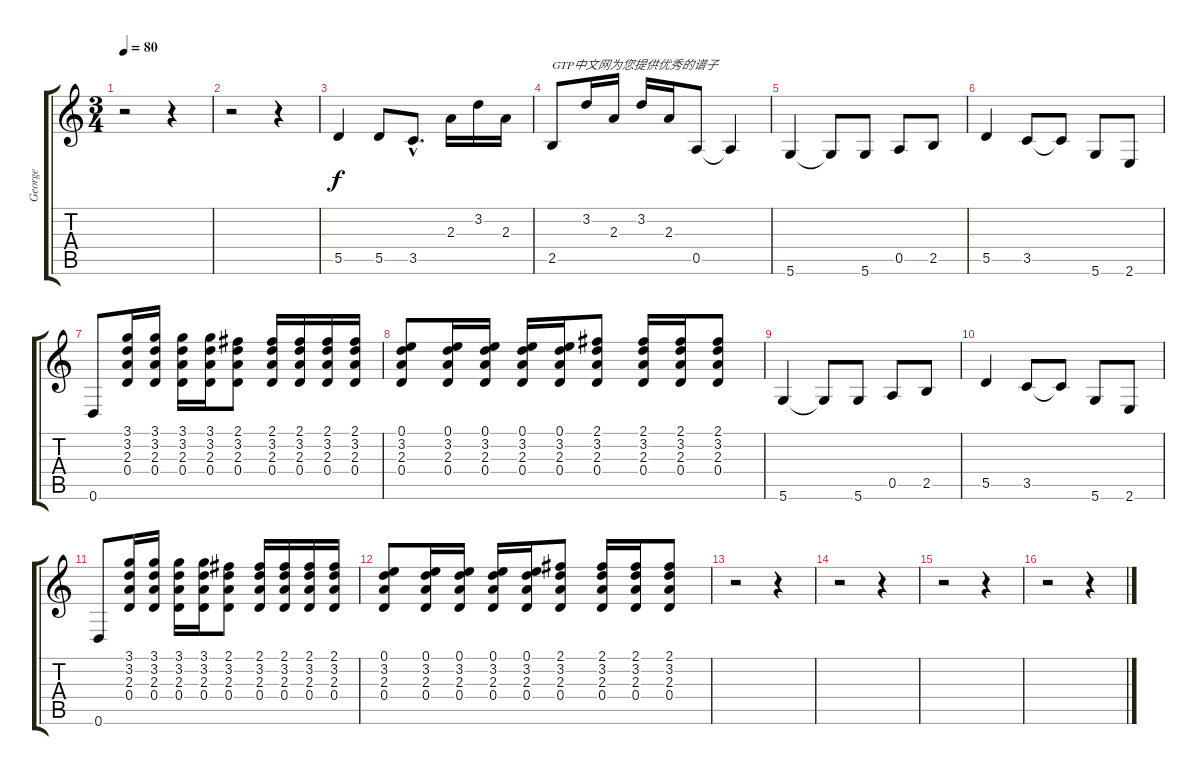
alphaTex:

\track ("George" "George") {instrument electricguitarclean}
\staff {score tabs}
\tuning (E4 B3 G3 D3 A2 D2) {hide}
\ts (3 4)
\tempo 80
\clef g2
\ks c
r.2{dy f} r.4 |
r.2 r.4 |
5.5.4 5.5.8 3.5{hac}.8{d} 2.3.16 3.2.16 2.3.16 |
2.5.8{txt "GTP中文网为您提供优秀的谱子"} 3.2.16 2.3.16 3.2.16 2.3.16 0.5.8 0.5{t}.4 |
5.6.4 5.6{t}.8 5.6.8 0.5.8 2.5.8 |
5.5.4 3.5.8 3.5{t}.8 5.6.8 2.6.8 |
0.6.8 (3.1 3.2 2.3 0.4).16 (3.1 3.2 2.3 0.4).16 (3.1 3.2 2.3 0.4).16 (3.1 3.2 2.3 0.4).16 (2.1 3.2 2.3 0.4).8 (2.1 3.2 2.3 0.4).16 (2.1 3.2 2.3 0.4).16 (2.1 3.2 2.3 0.4).16 (2.1 3.2 2.3 0.4).16 |
(0.1 3.2 2.3 0.4).8 (0.1 3.2 2.3 0.4).16 (0.1 3.2 2.3 0.4).16 (0.1 3.2 2.3 0.4).16 (0.1 3.2 2.3 0.4).16 (2.1 3.2 2.3 0.4).8 (2.1 3.2 2.3 0.4).16 (2.1 3.2 2.3 0.4).16 (2.1 3.2 2.3 0.4).8 |
5.6.4 5.6{t}.8 5.6.8 0.5.8 2.5.8 |
5.5.4 3.5.8 3.5{t}.8 5.6.8 2.6.8 |
0.6.8 (3.1 3.2 2.3 0.4).16 (3.1 3.2 2.3 0.4).16 (3.1 3.2 2.3 0.4).16 (3.1 3.2 2.3 0.4).16 (2.1 3.2 2.3 0.4).8 (2.1 3.2 2.3 0.4).16 (2.1 3.2 2.3 0.4).16 (2.1 3.2 2.3 0.4).16 (2.1 3.2 2.3 0.4).16 |
(0.1 3.2 2.3 0.4).8 (0.1 3.2 2.3 0.4).16 (0.1 3.2 2.3 0.4).16 (0.1 3.2 2.3 0.4).16 (0.1 3.2 2.3 0.4).16 (2.1 3.2 2.3 0.4).8 (2.1 3.2 2.3 0.4).16 (2.1 3.2 2.3 0.4).16 (2.1 3.2 2.3 0.4).8 |
r.2 r.4 |
r.2 r.4 |
r.2 r.4 |
r.2 r.4
